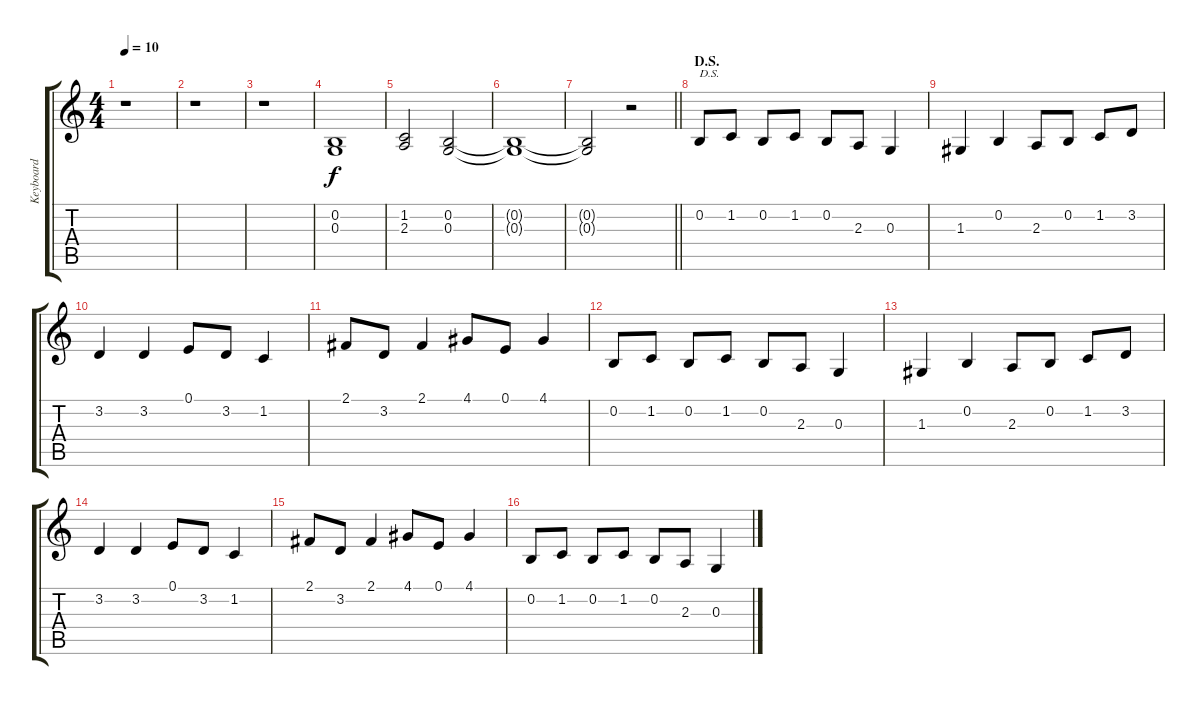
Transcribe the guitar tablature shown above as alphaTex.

\track ("Keyboard" "Keyboard") {instrument synthstrings2}
\staff {score tabs}
\tuning (E4 B3 G3 D3 A2 E2) {hide}
\ts (4 4)
\tempo 10
\clef g2
\ks c
r.1{dy f} |
r.1 |
r.1 |
(0.2 0.3).1 |
(1.2 2.3).2 (0.2 0.3).2 |
(0.2{t} 0.3{t}).1 |
\barLineRight lightlight
(0.2{t} 0.3{t}).2 r.2 |
\section ("" "D.S.")
0.2.8{txt "D.S."} 1.2.8 0.2.8 1.2.8 0.2.8 2.3.8 0.3.4 |
1.3.4 0.2.4 2.3.8 0.2.8 1.2.8 3.2.8 |
3.2.4 3.2.4 0.1.8 3.2.8 1.2.4 |
2.1.8 3.2.8 2.1.4 4.1.8 0.1.8 4.1.4 |
0.2.8 1.2.8 0.2.8 1.2.8 0.2.8 2.3.8 0.3.4 |
1.3.4 0.2.4 2.3.8 0.2.8 1.2.8 3.2.8 |
3.2.4 3.2.4 0.1.8 3.2.8 1.2.4 |
2.1.8 3.2.8 2.1.4 4.1.8 0.1.8 4.1.4 |
0.2.8 1.2.8 0.2.8 1.2.8 0.2.8 2.3.8 0.3.4
